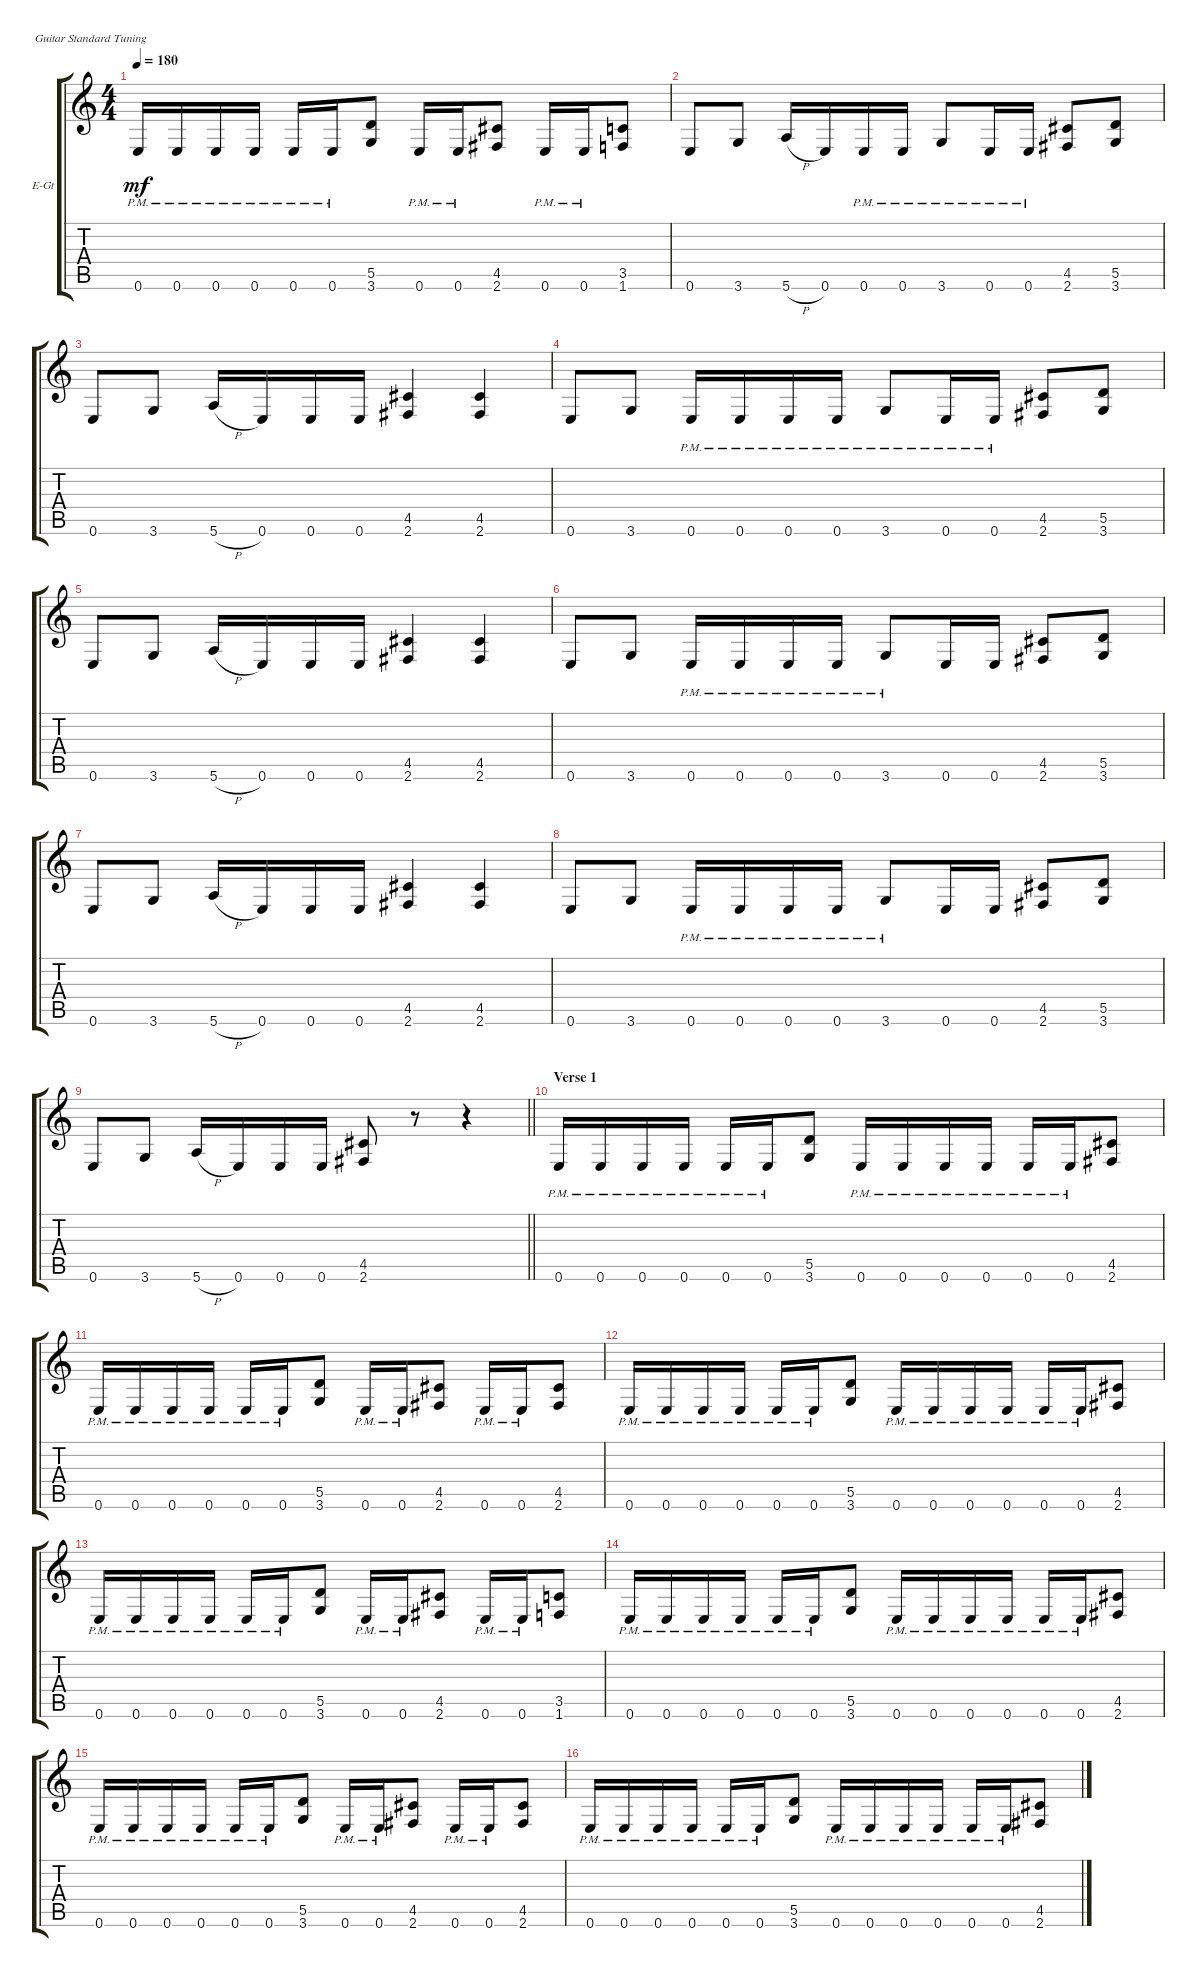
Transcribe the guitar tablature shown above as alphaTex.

\bracketExtendMode groupsimilarinstruments
\firstSystemTrackNameOrientation horizontal
\otherSystemsTrackNameOrientation horizontal
\track ("Gtr Dist 2" "E-Gt") {instrument overdrivenguitar}
\staff {score tabs}
\tuning (E4 B3 G3 D3 A2 E2)
\ts (4 4)
\tempo 180
\clef g2
\ks c
0.6{pm}.16{dy mf} 0.6{pm}.16 0.6{pm}.16 0.6{pm}.16 0.6{pm}.16 0.6{pm}.16 (5.5 3.6).8 0.6{pm}.16 0.6{pm}.16 (4.5 2.6).8 0.6{pm}.16 0.6{pm}.16 (3.5 1.6).8 |
0.6.8 3.6.8 5.6{h}.16 0.6.16 0.6{pm}.16 0.6{pm}.16 3.6{pm}.8 0.6{pm}.16 0.6{pm}.16 (4.5 2.6).8 (5.5 3.6).8 |
0.6.8 3.6.8 5.6{h}.16 0.6.16 0.6.16 0.6.16 (4.5 2.6).4 (4.5 2.6).4 |
0.6.8 3.6.8 0.6{pm}.16 0.6{pm}.16 0.6{pm}.16 0.6{pm}.16 3.6{pm}.8 0.6{pm}.16 0.6{pm}.16 (4.5 2.6).8 (5.5 3.6).8 |
0.6.8 3.6.8 5.6{h}.16 0.6.16 0.6.16 0.6.16 (4.5 2.6).4 (4.5 2.6).4 |
0.6.8 3.6.8 0.6{pm}.16 0.6{pm}.16 0.6{pm}.16 0.6{pm}.16 3.6{pm}.8 0.6.16 0.6.16 (4.5 2.6).8 (5.5 3.6).8 |
0.6.8 3.6.8 5.6{h}.16 0.6.16 0.6.16 0.6.16 (4.5 2.6).4 (4.5 2.6).4 |
0.6.8 3.6.8 0.6{pm}.16 0.6{pm}.16 0.6{pm}.16 0.6{pm}.16 3.6{pm}.8 0.6.16 0.6.16 (4.5 2.6).8 (5.5 3.6).8 |
\barLineRight lightlight
0.6.8 3.6.8 5.6{h}.16 0.6.16 0.6.16 0.6.16 (4.5 2.6).8 r.8 r.4 |
\section ("" "Verse 1")
0.6{pm}.16 0.6{pm}.16 0.6{pm}.16 0.6{pm}.16 0.6{pm}.16 0.6{pm}.16 (5.5 3.6).8 0.6{pm}.16 0.6{pm}.16 0.6{pm}.16 0.6{pm}.16 0.6{pm}.16 0.6{pm}.16 (4.5 2.6).8 |
0.6{pm}.16 0.6{pm}.16 0.6{pm}.16 0.6{pm}.16 0.6{pm}.16 0.6{pm}.16 (5.5 3.6).8 0.6{pm}.16 0.6{pm}.16 (4.5 2.6).8 0.6{pm}.16 0.6{pm}.16 (4.5 2.6).8 |
0.6{pm}.16 0.6{pm}.16 0.6{pm}.16 0.6{pm}.16 0.6{pm}.16 0.6{pm}.16 (5.5 3.6).8 0.6{pm}.16 0.6{pm}.16 0.6{pm}.16 0.6{pm}.16 0.6{pm}.16 0.6{pm}.16 (4.5 2.6).8 |
0.6{pm}.16 0.6{pm}.16 0.6{pm}.16 0.6{pm}.16 0.6{pm}.16 0.6{pm}.16 (5.5 3.6).8 0.6{pm}.16 0.6{pm}.16 (4.5 2.6).8 0.6{pm}.16 0.6{pm}.16 (3.5 1.6).8 |
0.6{pm}.16 0.6{pm}.16 0.6{pm}.16 0.6{pm}.16 0.6{pm}.16 0.6{pm}.16 (5.5 3.6).8 0.6{pm}.16 0.6{pm}.16 0.6{pm}.16 0.6{pm}.16 0.6{pm}.16 0.6{pm}.16 (4.5 2.6).8 |
0.6{pm}.16 0.6{pm}.16 0.6{pm}.16 0.6{pm}.16 0.6{pm}.16 0.6{pm}.16 (5.5 3.6).8 0.6{pm}.16 0.6{pm}.16 (4.5 2.6).8 0.6{pm}.16 0.6{pm}.16 (4.5 2.6).8 |
0.6{pm}.16 0.6{pm}.16 0.6{pm}.16 0.6{pm}.16 0.6{pm}.16 0.6{pm}.16 (5.5 3.6).8 0.6{pm}.16 0.6{pm}.16 0.6{pm}.16 0.6{pm}.16 0.6{pm}.16 0.6{pm}.16 (4.5 2.6).8
